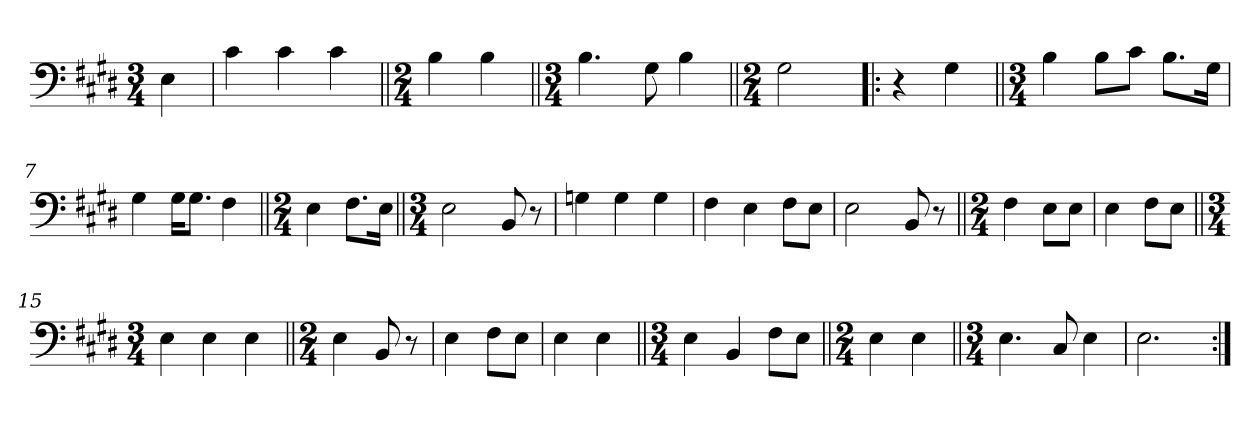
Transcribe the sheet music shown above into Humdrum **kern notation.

**kern
*part1
*staff1
*clefF4
*k[f#c#g#d#]
*M3/4
=
4E\
=1
4c#\
4c#\
4c#\
=2||
*M2/4
4B\
4B\
=3||
*M3/4
4.B\
8G#\
4B\
=4||
*M2/4
2G#\
=5!|:
4r
4G#\
=6||
*M3/4
4B\
8B\L
8c#\J
8.B\L
16G#\Jk
=7
4G#\
16G#\KL
8.G#\J
4F#\
=8||
*M2/4
4E\
8.F#\L
16E\Jk
=9||
*M3/4
2E\
8BB/
8r
=10
4Gn\
4G\
4G\
=11
4F#\
4E\
8F#\L
8E\J
=12
2E\
8BB/
8r
=13||
*M2/4
4F#\
8E\L
8E\J
=14
4E\
8F#\L
8E\J
=15||
*M3/4
4E\
4E\
4E\
=16||
*M2/4
4E\
8BB/
8r
=17
4E\
8F#\L
8E\J
=18
4E\
4E\
=19||
*M3/4
4E\
4BB/
8F#\L
8E\J
=20||
*M2/4
4E\
4E\
=21||
*M3/4
4.E\
8C#/
4E\
=22
2.E\
=:|!
*-
